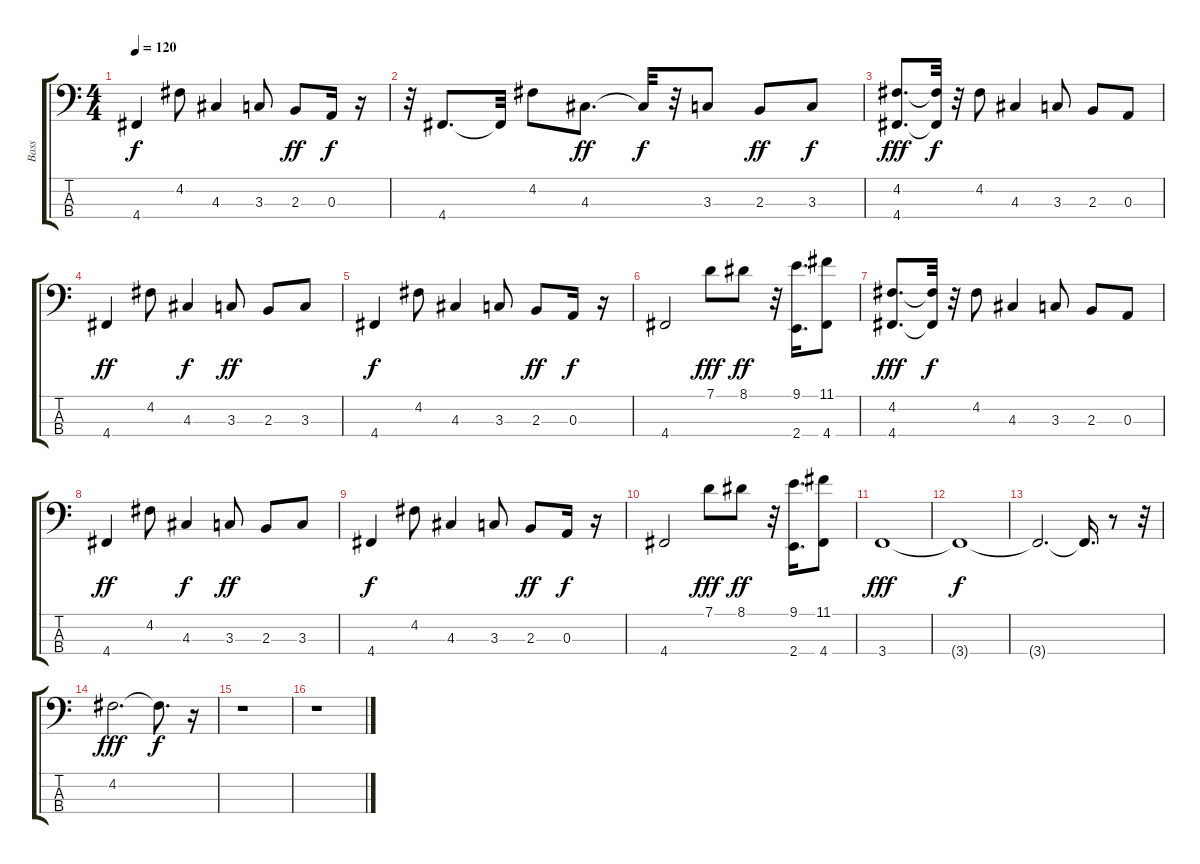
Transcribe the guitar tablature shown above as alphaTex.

\track ("Bass" "Bass") {instrument electricbasspick}
\staff {score tabs}
\tuning (G2 D2 A1 D1) {hide}
\ts (4 4)
\tempo 120
\clef f4
\ks c
4.4.4{dy f} 4.2.8 4.3.4 3.3.8 2.3.8{dy ff} 0.3.16{dy f} r.16 |
r.32 4.4.8{d} 4.4{t}.32 4.2.8 4.3.8{d dy ff} 4.3{t}.32{dy f} r.32 3.3.8 2.3.8{dy ff} 3.3.8{dy f} |
(4.2 4.4).8{d dy fff} (4.2{t} 4.4{t}).32{dy f} r.32 4.2.8 4.3.4 3.3.8 2.3.8 0.3.8 |
4.4.4{dy ff} 4.2.8 4.3.4{dy f} 3.3.8{dy ff} 2.3.8 3.3.8 |
4.4.4{dy f} 4.2.8 4.3.4 3.3.8 2.3.8{dy ff} 0.3.16{dy f} r.16 |
4.4.2 7.1.8{dy fff} 8.1.8{dy ff} r.32 (9.1 2.4).16{d} (11.1 4.4).8 |
(4.2 4.4).8{d dy fff} (4.2{t} 4.4{t}).32{dy f} r.32 4.2.8 4.3.4 3.3.8 2.3.8 0.3.8 |
4.4.4{dy ff} 4.2.8 4.3.4{dy f} 3.3.8{dy ff} 2.3.8 3.3.8 |
4.4.4{dy f} 4.2.8 4.3.4 3.3.8 2.3.8{dy ff} 0.3.16{dy f} r.16 |
4.4.2 7.1.8{dy fff} 8.1.8{dy ff} r.32 (9.1 2.4).16{d} (11.1 4.4).8 |
3.4.1{dy fff} |
3.4{t}.1{dy f} |
3.4{t}.2{d} 3.4{t}.16{d} r.8 r.32 |
4.2.2{d dy fff} 4.2{t}.8{d dy f} r.16 |
r.1 |
r.1
